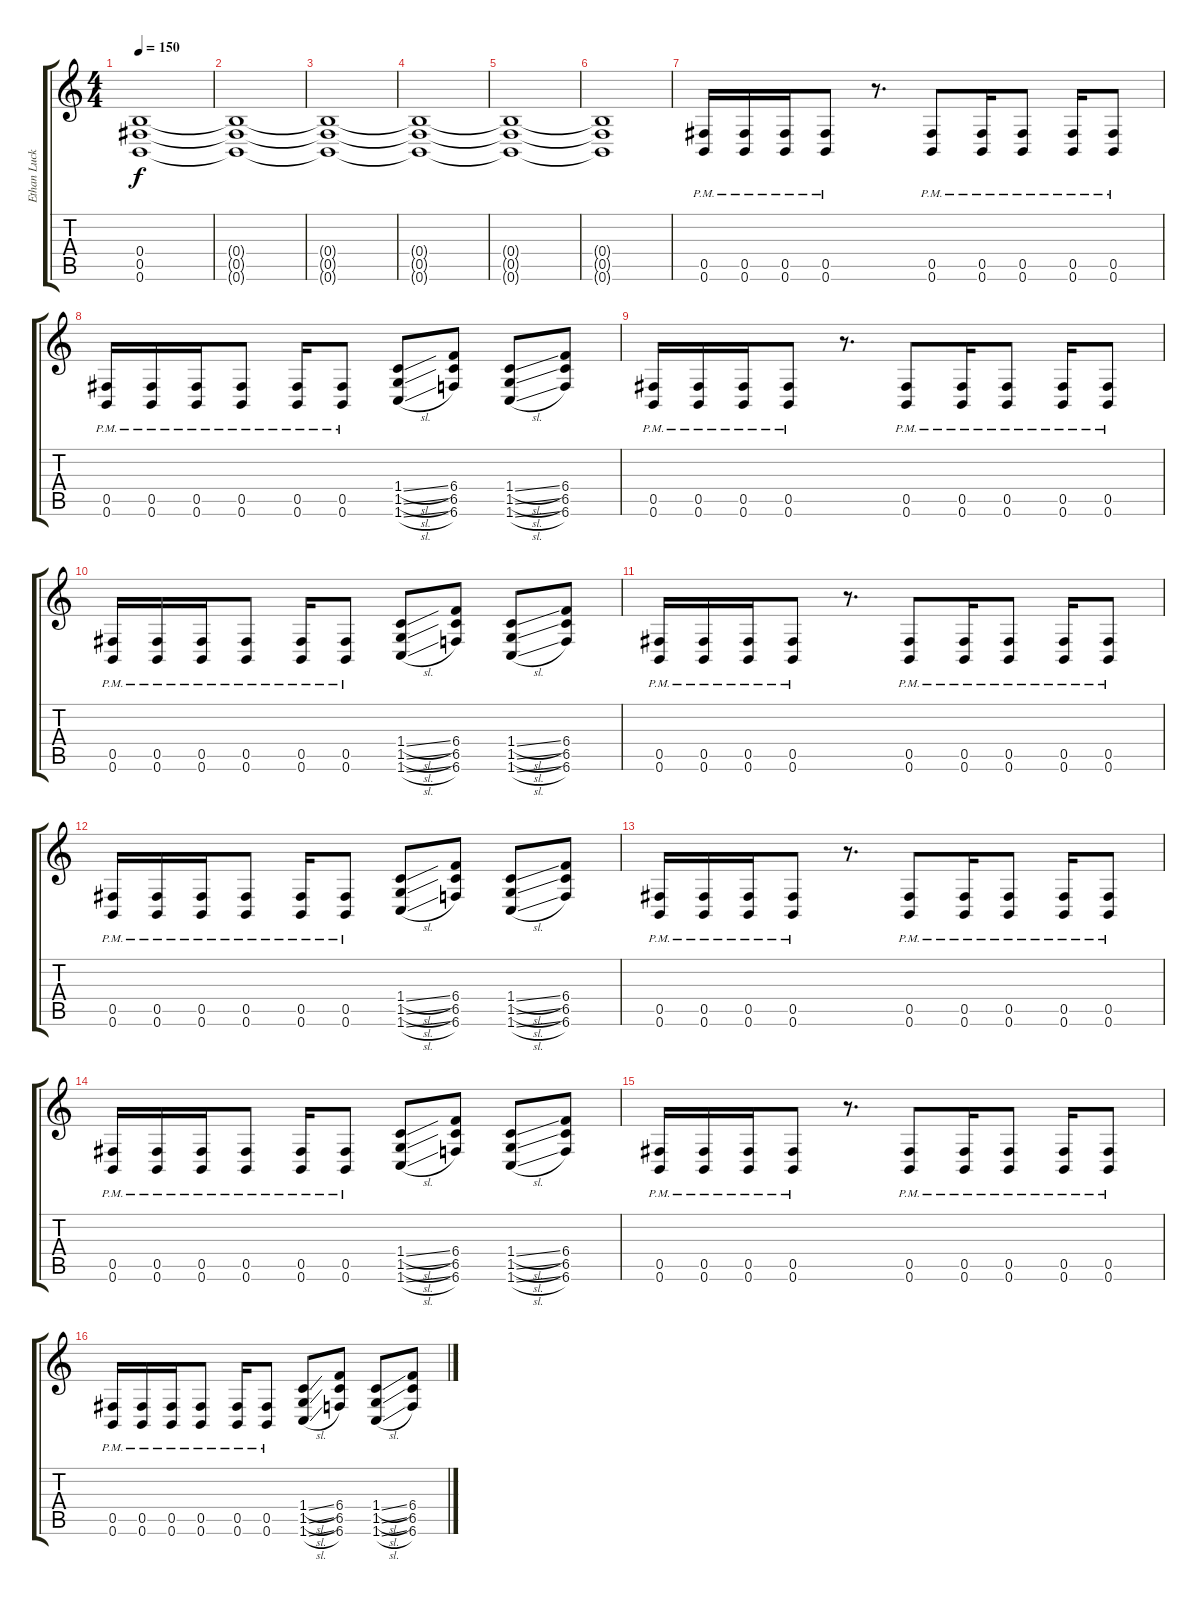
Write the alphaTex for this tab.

\track ("Ethan Luck" "Ethan Luck") {instrument distortionguitar}
\staff {score tabs}
\tuning (Db4 Ab3 E3 B2 Gb2 B1) {hide}
\ts (4 4)
\tempo 150
\clef g2
\ks c
(0.4{t} 0.5{t} 0.6{t}).1{dy f} |
(0.4{t} 0.5{t} 0.6{t}).1 |
(0.4{t} 0.5{t} 0.6{t}).1 |
(0.4{t} 0.5{t} 0.6{t}).1 |
(0.4{t} 0.5{t} 0.6{t}).1 |
(0.4{t} 0.5{t} 0.6{t}).1 |
(0.5{pm} 0.6{pm}).16 (0.5{pm} 0.6{pm}).16 (0.5{pm} 0.6{pm}).16 (0.5{pm} 0.6{pm}).8 r.8{d} (0.5{pm} 0.6{pm}).8 (0.5{pm} 0.6{pm}).16 (0.5{pm} 0.6{pm}).8 (0.5{pm} 0.6{pm}).16 (0.5{pm} 0.6{pm}).8 |
(0.5{pm} 0.6{pm}).16 (0.5{pm} 0.6{pm}).16 (0.5{pm} 0.6{pm}).16 (0.5{pm} 0.6{pm}).8 (0.5{pm} 0.6{pm}).16 (0.5{pm} 0.6{pm}).8 (1.4{sl} 1.5{sl} 1.6{sl}).8 (6.4 6.5 6.6).8 (1.4{sl} 1.5{sl} 1.6{sl}).8 (6.4 6.5 6.6).8 |
(0.5{pm} 0.6{pm}).16 (0.5{pm} 0.6{pm}).16 (0.5{pm} 0.6{pm}).16 (0.5{pm} 0.6{pm}).8 r.8{d} (0.5{pm} 0.6{pm}).8 (0.5{pm} 0.6{pm}).16 (0.5{pm} 0.6{pm}).8 (0.5{pm} 0.6{pm}).16 (0.5{pm} 0.6{pm}).8 |
(0.5{pm} 0.6{pm}).16 (0.5{pm} 0.6{pm}).16 (0.5{pm} 0.6{pm}).16 (0.5{pm} 0.6{pm}).8 (0.5{pm} 0.6{pm}).16 (0.5{pm} 0.6{pm}).8 (1.4{sl} 1.5{sl} 1.6{sl}).8 (6.4 6.5 6.6).8 (1.4{sl} 1.5{sl} 1.6{sl}).8 (6.4 6.5 6.6).8 |
(0.5{pm} 0.6{pm}).16 (0.5{pm} 0.6{pm}).16 (0.5{pm} 0.6{pm}).16 (0.5{pm} 0.6{pm}).8 r.8{d} (0.5{pm} 0.6{pm}).8 (0.5{pm} 0.6{pm}).16 (0.5{pm} 0.6{pm}).8 (0.5{pm} 0.6{pm}).16 (0.5{pm} 0.6{pm}).8 |
(0.5{pm} 0.6{pm}).16 (0.5{pm} 0.6{pm}).16 (0.5{pm} 0.6{pm}).16 (0.5{pm} 0.6{pm}).8 (0.5{pm} 0.6{pm}).16 (0.5{pm} 0.6{pm}).8 (1.4{sl} 1.5{sl} 1.6{sl}).8 (6.4 6.5 6.6).8 (1.4{sl} 1.5{sl} 1.6{sl}).8 (6.4 6.5 6.6).8 |
(0.5{pm} 0.6{pm}).16 (0.5{pm} 0.6{pm}).16 (0.5{pm} 0.6{pm}).16 (0.5{pm} 0.6{pm}).8 r.8{d} (0.5{pm} 0.6{pm}).8 (0.5{pm} 0.6{pm}).16 (0.5{pm} 0.6{pm}).8 (0.5{pm} 0.6{pm}).16 (0.5{pm} 0.6{pm}).8 |
(0.5{pm} 0.6{pm}).16 (0.5{pm} 0.6{pm}).16 (0.5{pm} 0.6{pm}).16 (0.5{pm} 0.6{pm}).8 (0.5{pm} 0.6{pm}).16 (0.5{pm} 0.6{pm}).8 (1.4{sl} 1.5{sl} 1.6{sl}).8 (6.4 6.5 6.6).8 (1.4{sl} 1.5{sl} 1.6{sl}).8 (6.4 6.5 6.6).8 |
(0.5{pm} 0.6{pm}).16 (0.5{pm} 0.6{pm}).16 (0.5{pm} 0.6{pm}).16 (0.5{pm} 0.6{pm}).8 r.8{d} (0.5{pm} 0.6{pm}).8 (0.5{pm} 0.6{pm}).16 (0.5{pm} 0.6{pm}).8 (0.5{pm} 0.6{pm}).16 (0.5{pm} 0.6{pm}).8 |
(0.5{pm} 0.6{pm}).16 (0.5{pm} 0.6{pm}).16 (0.5{pm} 0.6{pm}).16 (0.5{pm} 0.6{pm}).8 (0.5{pm} 0.6{pm}).16 (0.5{pm} 0.6{pm}).8 (1.4{sl} 1.5{sl} 1.6{sl}).8 (6.4 6.5 6.6).8 (1.4{sl} 1.5{sl} 1.6{sl}).8 (6.4 6.5 6.6).8
